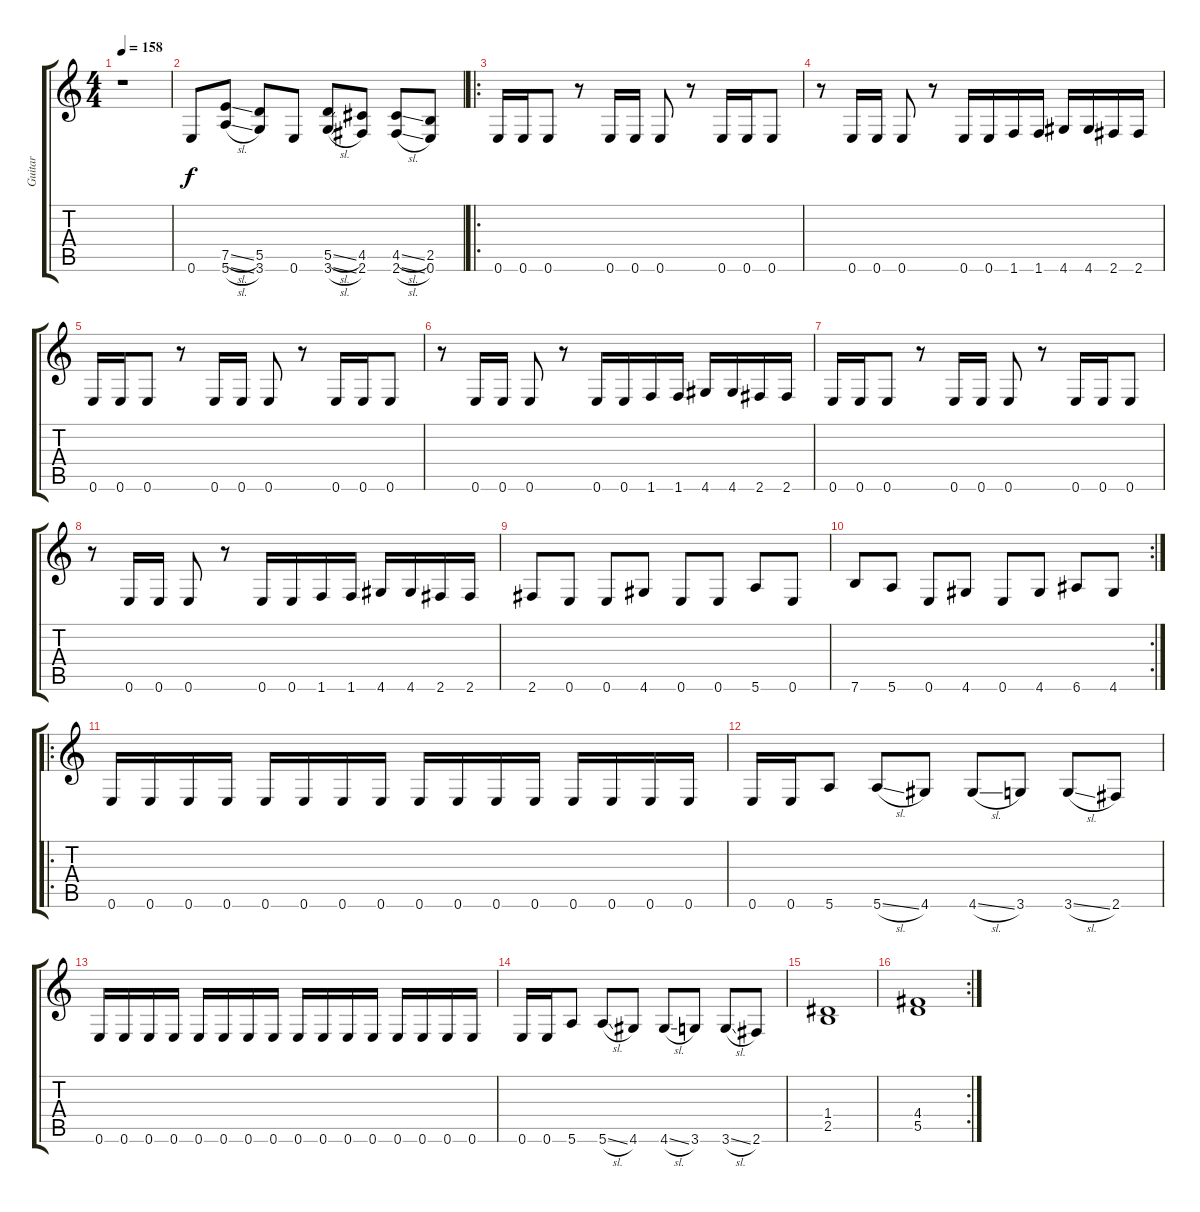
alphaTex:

\track ("Guitar" "Guitar") {instrument distortionguitar}
\staff {score tabs}
\tuning (E4 B3 G3 D3 A2 E2) {hide}
\ts (4 4)
\tempo 158
\clef g2
\ks c
r.1{dy f} |
0.6.8{volume 14} (7.5{sl} 5.6{sl}).8 (5.5 3.6).8 0.6.8 (5.5{sl} 3.6{sl}).8 (4.5 2.6).8 (4.5{sl} 2.6{sl}).8 (2.5 0.6).8 |
\ro
0.6.16 0.6.16 0.6.8 r.8 0.6.16 0.6.16 0.6.8 r.8 0.6.16 0.6.16 0.6.8 |
r.8 0.6.16 0.6.16 0.6.8 r.8 0.6.16 0.6.16 1.6.16 1.6.16 4.6.16 4.6.16 2.6.16 2.6.16 |
0.6.16 0.6.16 0.6.8 r.8 0.6.16 0.6.16 0.6.8 r.8 0.6.16 0.6.16 0.6.8 |
r.8 0.6.16 0.6.16 0.6.8 r.8 0.6.16 0.6.16 1.6.16 1.6.16 4.6.16 4.6.16 2.6.16 2.6.16 |
0.6.16 0.6.16 0.6.8 r.8 0.6.16 0.6.16 0.6.8 r.8 0.6.16 0.6.16 0.6.8 |
r.8 0.6.16 0.6.16 0.6.8 r.8 0.6.16 0.6.16 1.6.16 1.6.16 4.6.16 4.6.16 2.6.16 2.6.16 |
2.6.8 0.6.8 0.6.8 4.6.8 0.6.8 0.6.8 5.6.8 0.6.8 |
\rc 2
7.6.8 5.6.8 0.6.8 4.6.8 0.6.8 4.6.8 6.6.8 4.6.8 |
\ro
0.6.16 0.6.16 0.6.16 0.6.16 0.6.16 0.6.16 0.6.16 0.6.16 0.6.16 0.6.16 0.6.16 0.6.16 0.6.16 0.6.16 0.6.16 0.6.16 |
0.6.16 0.6.16 5.6.8 5.6{sl}.8 4.6.8 4.6{sl}.8 3.6.8 3.6{sl}.8 2.6.8 |
0.6.16 0.6.16 0.6.16 0.6.16 0.6.16 0.6.16 0.6.16 0.6.16 0.6.16 0.6.16 0.6.16 0.6.16 0.6.16 0.6.16 0.6.16 0.6.16 |
0.6.16 0.6.16 5.6.8 5.6{sl}.8 4.6.8 4.6{sl}.8 3.6.8 3.6{sl}.8 2.6.8 |
(1.4 2.5).1 |
\rc 2
(4.4 5.5).1
